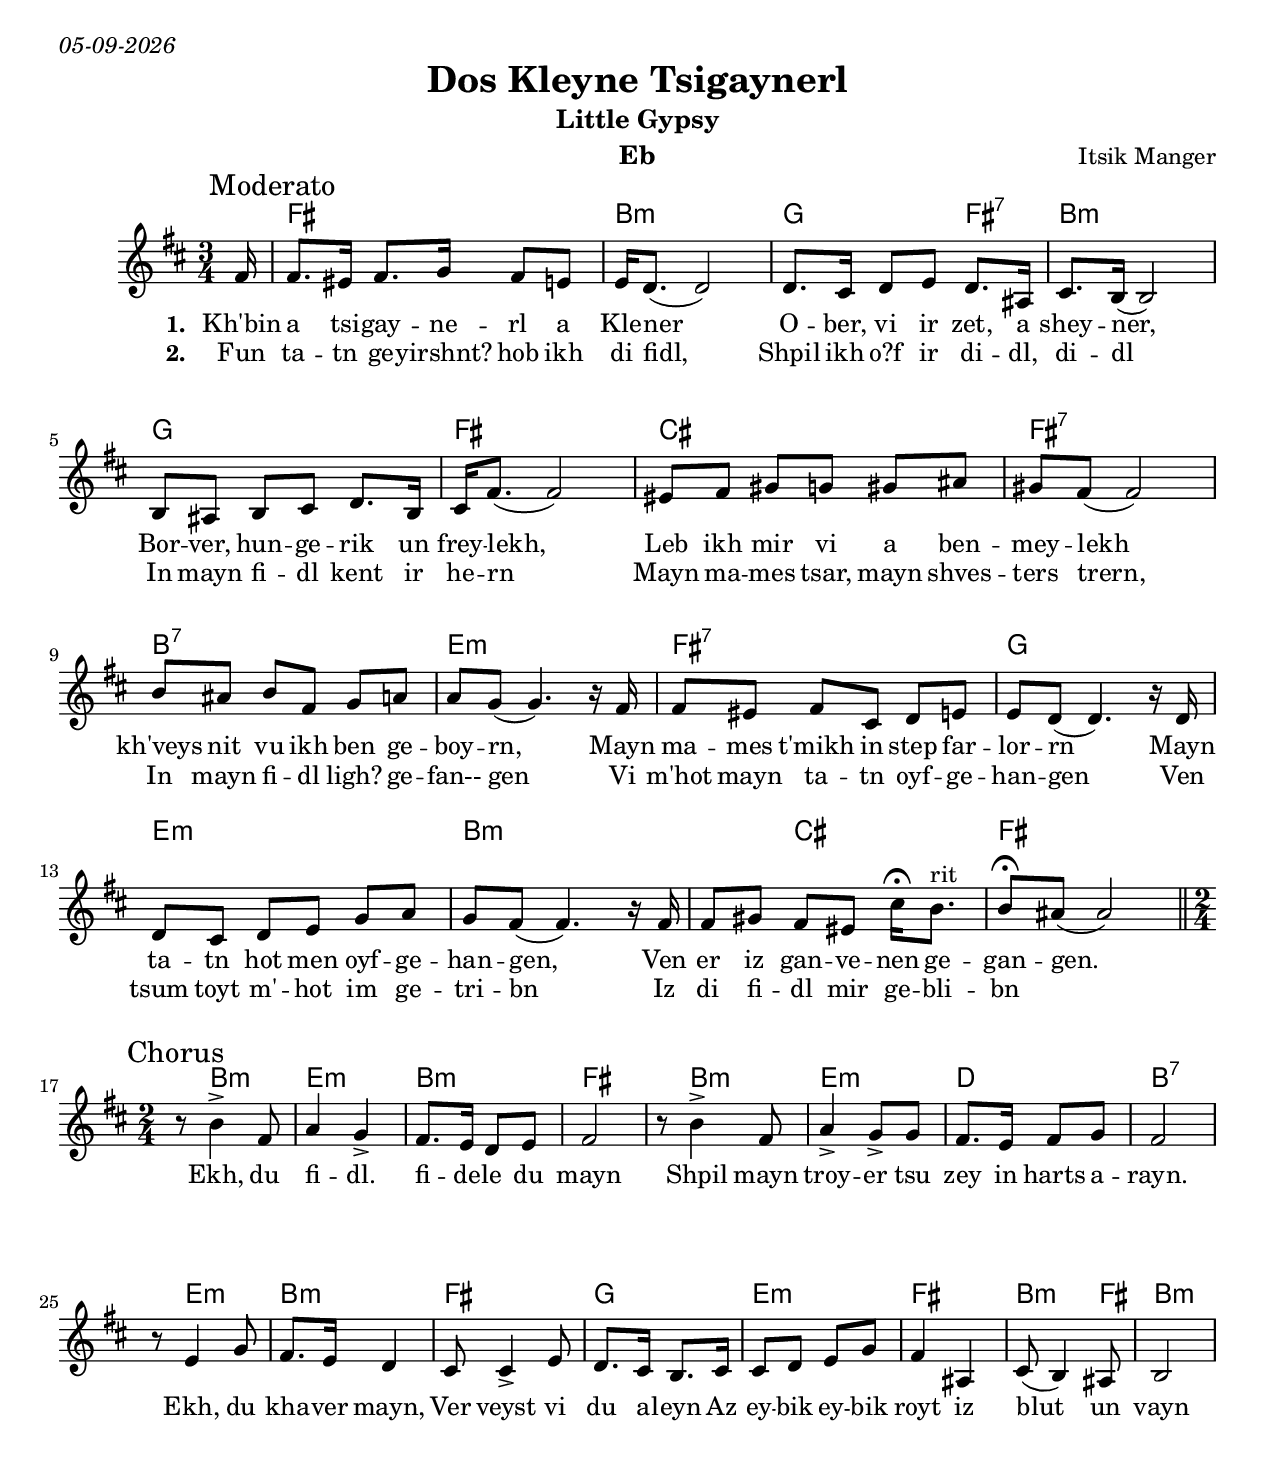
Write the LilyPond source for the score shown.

\version "2.18.0"
\include "english.ly"
\pointAndClickOff
\paper{
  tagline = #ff
  print-all-headers = ##t
  #(set-paper-size "letter")
}
date = #(strftime "%d-%m-%Y" (localtime (current-time)))

\markup{ \italic{ \date }  }

%\markup{ Got something to say? }

global = {
  \clef treble
  \key d \minor
  \time 3/4
  \set Score.markFormatter = #format-mark-box-alphabet
}

%#################################### Melody ########################
%melody =  \transpose c d \relative c {  %transpose for clarinet
melody = \relative c' {
  \global
  \partial 16 a16  %lead in notes
  \mark Moderato
   a8. gs16 a8. bf16 a8 g
   g16 f8.(f2)
   f8. e16 f8 g f8. cs16
   e8. d16(d2)

   d8 cs d e f8. d16|
   e16 a8.(a2)
   gs8 [a] b [bf] b cs
   b8 a(a2)

   d8 [cs] d [a] bf c|
   c8 bf((bf4.) r16 a 16
   a8 [gs] a [e] f g
   g8 f(f4.) r16 f16|

  f8[e] f[g] bf c|
  bf8 a(a4.) r16 a16
  a8[b] a [gs] e'16\fermata d8.^rit|
  d8\fermata cs(cs2)|
  \break
  \bar"||"
  \time 2/4
  \mark Chorus
  r8 d4-> a8
  c4 bf->
  a8. g16 f8 g
  a2

  r8 d4-> a8|
  c4-> bf8-> bf|
  a8. g16 a8 bf
  a2

  r8 g4 bf8
  a8. g16 f4|
  e8 e4-> g8
  f8. e16 d8. e16

  e8 f g bf
  a4 cs,
  e8(d4) cs8
  d2

}
%################################# Lyrics #####################
\addlyrics{ \set stanza = #"1. "
   Kh'bin a tsi -- gay  -- ne -- rl a Kle --  ner
   O -- ber, vi ir zet, a shey -- ner,
   Bor -- ver, hun -- ge -- rik un frey -- lekh,
   Leb ikh mir vi a ben -- mey -- lekh
   kh'veys nit vu ikh ben ge -- boy -- rn,
   Mayn ma -- mes t'mikh in step far -- lor -- rn
   Mayn ta -- tn hot men oyf -- ge -- han -- gen,
   Ven er iz gan -- ve -- nen ge -- gan -- gen.

   % b
   Ekh, du fi -- dl.
   fi -- de -- le du mayn
   Shpil mayn troy -- er tsu zey in harts a -- rayn.
   Ekh, du kha -- ver mayn,
   Ver veyst vi du a -- leyn
   Az ey -- bik ey -- bik royt iz blut un vayn
}
\addlyrics {\set stanza = #"2. "
  Fun ta -- tn ge -- yirshnt? hob ikh di fidl,
  Shpil ikh o?f ir di -- dl, di -- dl
  In mayn fi -- dl kent ir he -- rn
  Mayn ma -- mes tsar, mayn shves  -- ters trern,
  In mayn fi -- dl ligh? ge -- fan-- gen
  Vi m'hot mayn ta -- tn oyf -- ge -- han -- gen
  Ven tsum toyt m' -- hot im ge -- tri -- bn
  Iz di fi -- dl mir ge -- bli  -- bn
}
%{
\addlyrics{
  Dos lid fun roy -- de -- fn un yo -- gn,
  Dos lid fun nekh -- tikn, nisht to -- gn,
  Kh'bin a tsi -- gay  -- ne -- rl a Kle --  ner

}
%}
%################################# Chords #######################
harmonies = \chordmode {
  s16
  a4*3
  d4*3:m
  bf4*2 a4:7
  d4*3:m
  %
  bf4*3
  a4*3
  e4*3
  a4*3:7
  %
  d4*3:7
  g4*3:m
  a4*3:7
  bf4*3
  %
  g4*3:m
  d4*4:m
  e4*2
  a4*3|
  %B
  s8 d8*3:m
  g2:m
  d2:m
  a2
  s8 d8*3:m
  g2:m
  f2
  d2:7
  s8 g8*3:m
  d2:m
  a2
  bf2
  g2:m
  a2
  d8*3:m
  a8
  d2:m

}

\score {\transpose c a
  <<
    \new ChordNames {
      \set chordChanges = ##f
      \harmonies
    }
    \new Staff   \melody
  >>
  \header{
    title= "Dos Kleyne Tsigaynerl"
    subtitle="Little Gypsy"
    composer= "Itsik Manger"
    instrument = "Eb"
    arranger= ""
  }
  \layout{indent = 1.0\cm}
  \midi {
    \tempo 4 = 120

    % \midi { }
  }
}

% more verses:
\markup{}
\markup {
  \fontsize #2
  \fill-line {
    \hspace #0.1 % distance from left margin
    \column {
      \line { "1."
	\column {
	  ""
"Dos lid fun roydefn un yogn,"
"Dos lid fun nekhtink, nisgt togn"
"Kh'bin a tsigaynerl a kleyner"
"Kh'zing vi s'zingt nisht keyner, keyner"
"Vos far a lid s'vet aykh gefein,"
"Kent ir zikh bay mir bashtein"
"Batsoin darft ir bolyz a drayer"
"S'kost mayn vertik aykh nisht tayer."
	}
      }
      \hspace #0.2 % vertical distance between verses
      \line { "2."
	\column {
	 ""
	}
      }
    }
    \hspace #0.1  % horiz. distance between columns
    \column {
      \line { "3."
	\column {
	  ""
	}
      }
      \hspace #0.2 % distance between verses
      \line { "4."
	\column {
	 ""
	}
      }
    }
    \hspace #0.1 % distance to right margin
  }
}


